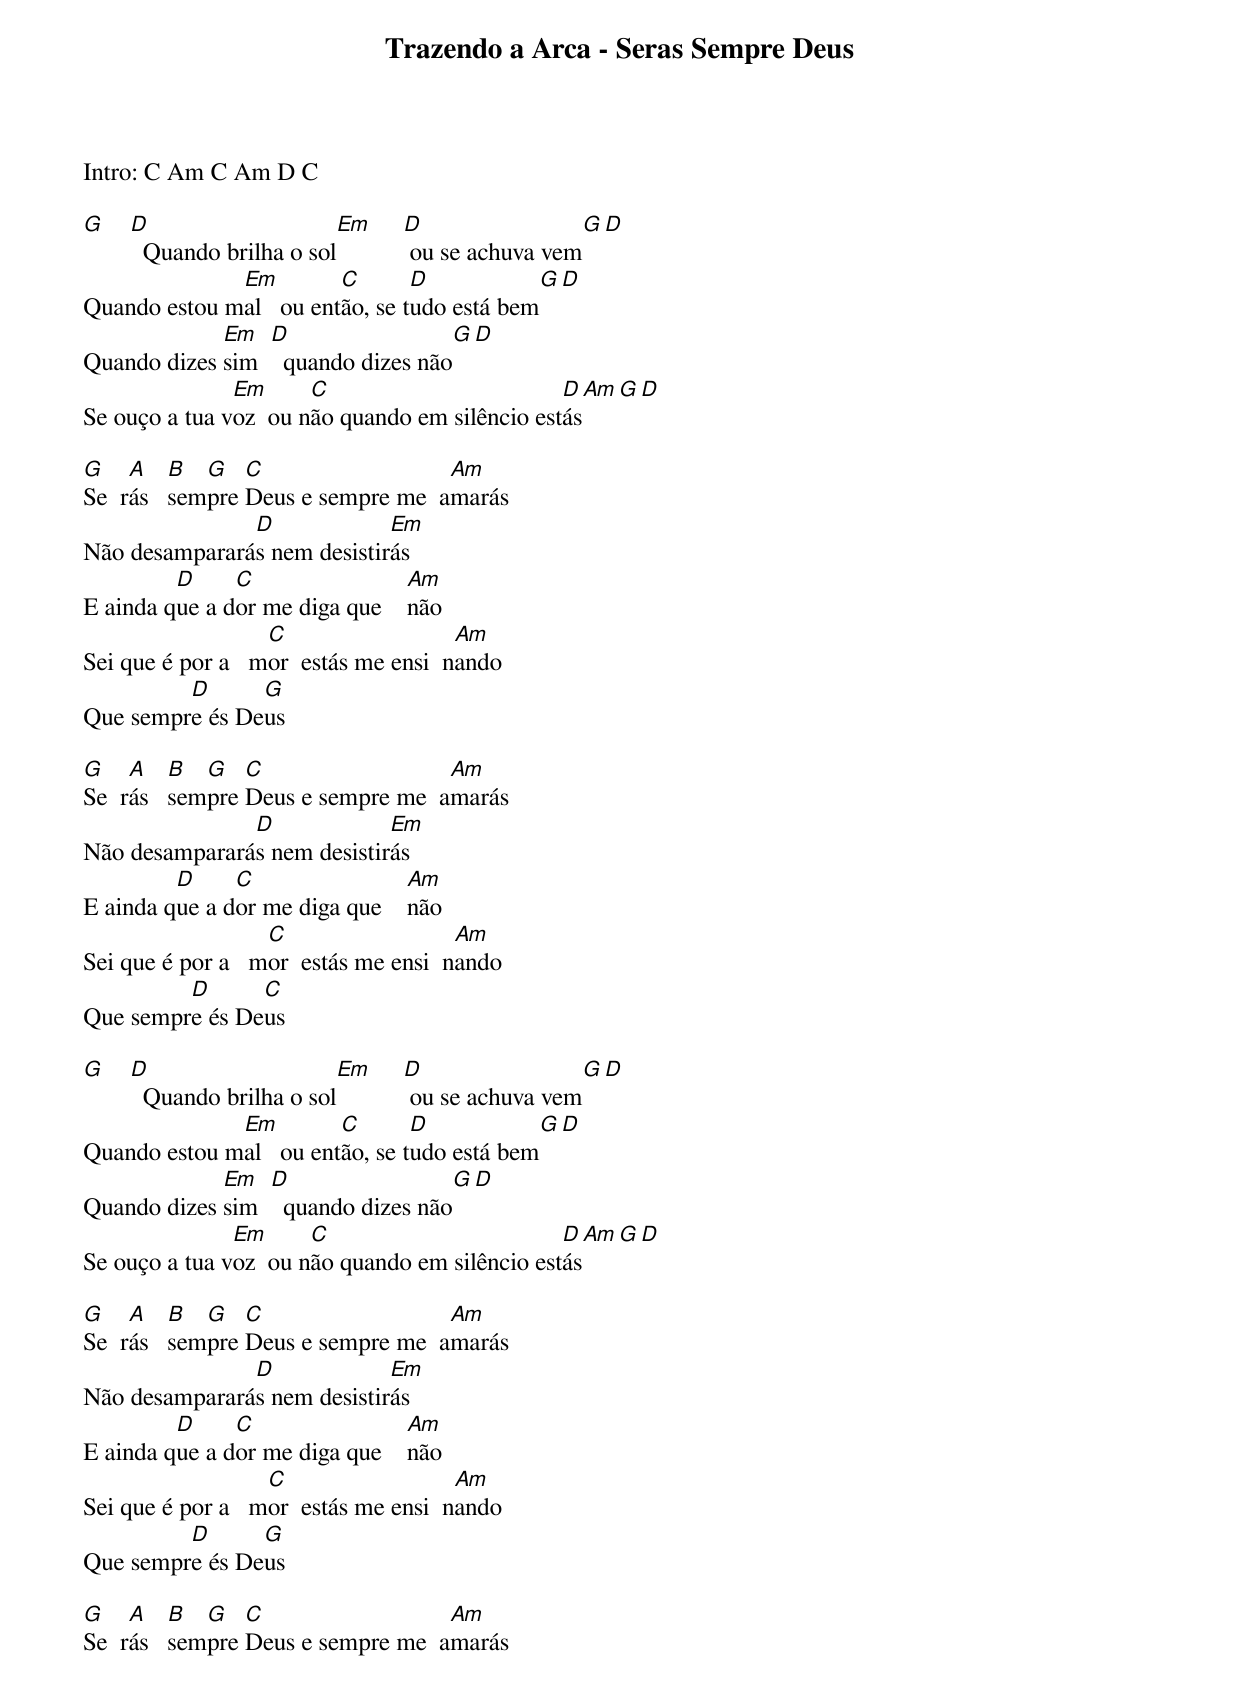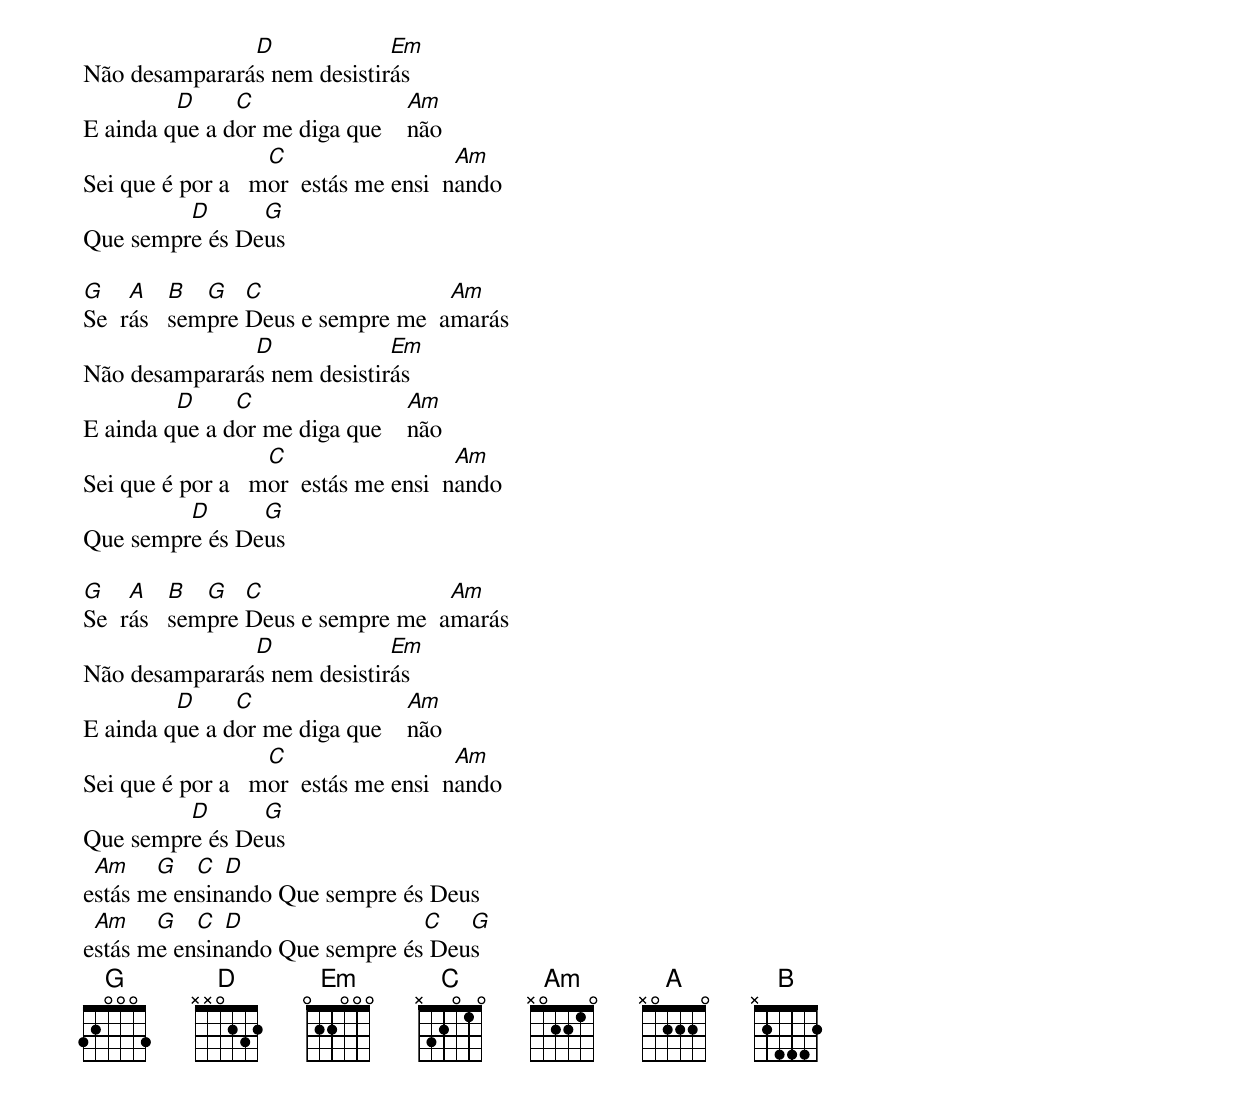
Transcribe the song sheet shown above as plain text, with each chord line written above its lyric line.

Trazendo a Arca - Seras Sempre Deus

Intro: C Am C Am D C

G   D                    Em   D                G   D
      Quando brilha o sol      ou se achuva vem
              Em         C       D           G   D
Quando estou mal   ou então, se tudo está bem
             Em   D                  G  D
Quando dizes sim    quando dizes não
               Em      C                        D    Am  G  D
Se ouço a tua voz  ou não quando em silêncio estás

G    A    B  G   C                  Am
Se  rás   sempre Deus e sempre me  amarás
               D             Em
Não desampararás nem desistirás
         D     C                 Am
E ainda que a dor me diga que    não
                   C                   Am
Sei que é por a   mor  estás me ensi  nando
         D      G
Que sempre és Deus

G    A    B  G   C                  Am
Se  rás   sempre Deus e sempre me  amarás
               D             Em
Não desampararás nem desistirás
         D     C                 Am
E ainda que a dor me diga que    não
                   C                   Am
Sei que é por a   mor  estás me ensi  nando
         D      C
Que sempre és Deus

G   D                    Em   D                G   D
      Quando brilha o sol      ou se achuva vem
              Em         C       D           G   D
Quando estou mal   ou então, se tudo está bem
             Em   D                  G  D
Quando dizes sim    quando dizes não
               Em      C                        D    Am  G  D
Se ouço a tua voz  ou não quando em silêncio estás

G    A    B  G   C                  Am
Se  rás   sempre Deus e sempre me  amarás
               D             Em
Não desampararás nem desistirás
         D     C                 Am
E ainda que a dor me diga que    não
                   C                   Am
Sei que é por a   mor  estás me ensi  nando
         D      G
Que sempre és Deus

G    A    B  G   C                  Am
Se  rás   sempre Deus e sempre me  amarás
               D             Em
Não desampararás nem desistirás
         D     C                 Am
E ainda que a dor me diga que    não
                   C                   Am
Sei que é por a   mor  estás me ensi  nando
         D      G
Que sempre és Deus

G    A    B  G   C                  Am
Se  rás   sempre Deus e sempre me  amarás
               D             Em
Não desampararás nem desistirás
         D     C                 Am
E ainda que a dor me diga que    não
                   C                   Am
Sei que é por a   mor  estás me ensi  nando
         D      G
Que sempre és Deus

G    A    B  G   C                  Am
Se  rás   sempre Deus e sempre me  amarás
               D             Em
Não desampararás nem desistirás
         D     C                 Am
E ainda que a dor me diga que    não
                   C                   Am
Sei que é por a   mor  estás me ensi  nando
         D      G
Que sempre és Deus
 Am    G   C  D
estás me ensinando Que sempre és Deus
 Am    G   C  D                 C   G
estás me ensinando Que sempre és Deus
